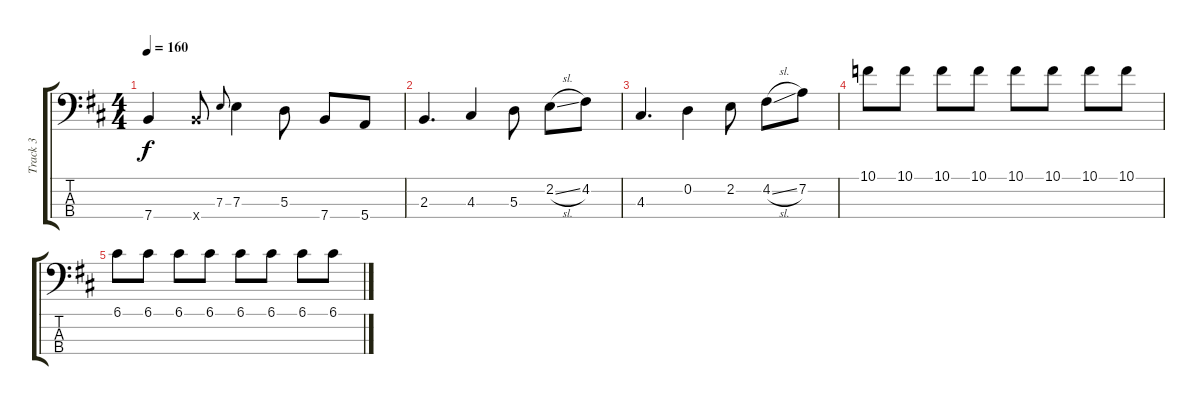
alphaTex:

\track ("Track 3" "Track 3") {mute instrument electricbassfinger}
\staff {score tabs}
\tuning (G2 D2 A1 E1) {hide}
\ts (4 4)
\tempo 160
\clef f4
\ks bminor
7.4.4{dy f} 7.4{x}.8 7.3.8{gr onbeat} 7.3.4 5.3.8 7.4.8 5.4.8 |
2.3.4{d} 4.3.4 5.3.8 2.2{sl}.8 4.2.8 |
4.3.4{d} 0.2.4 2.2.8 4.2{sl}.8 7.2.8 |
10.1.8 10.1.8 10.1.8 10.1.8 10.1.8 10.1.8 10.1.8 10.1.8 |
6.1.8 6.1.8 6.1.8 6.1.8 6.1.8 6.1.8 6.1.8 6.1.8
